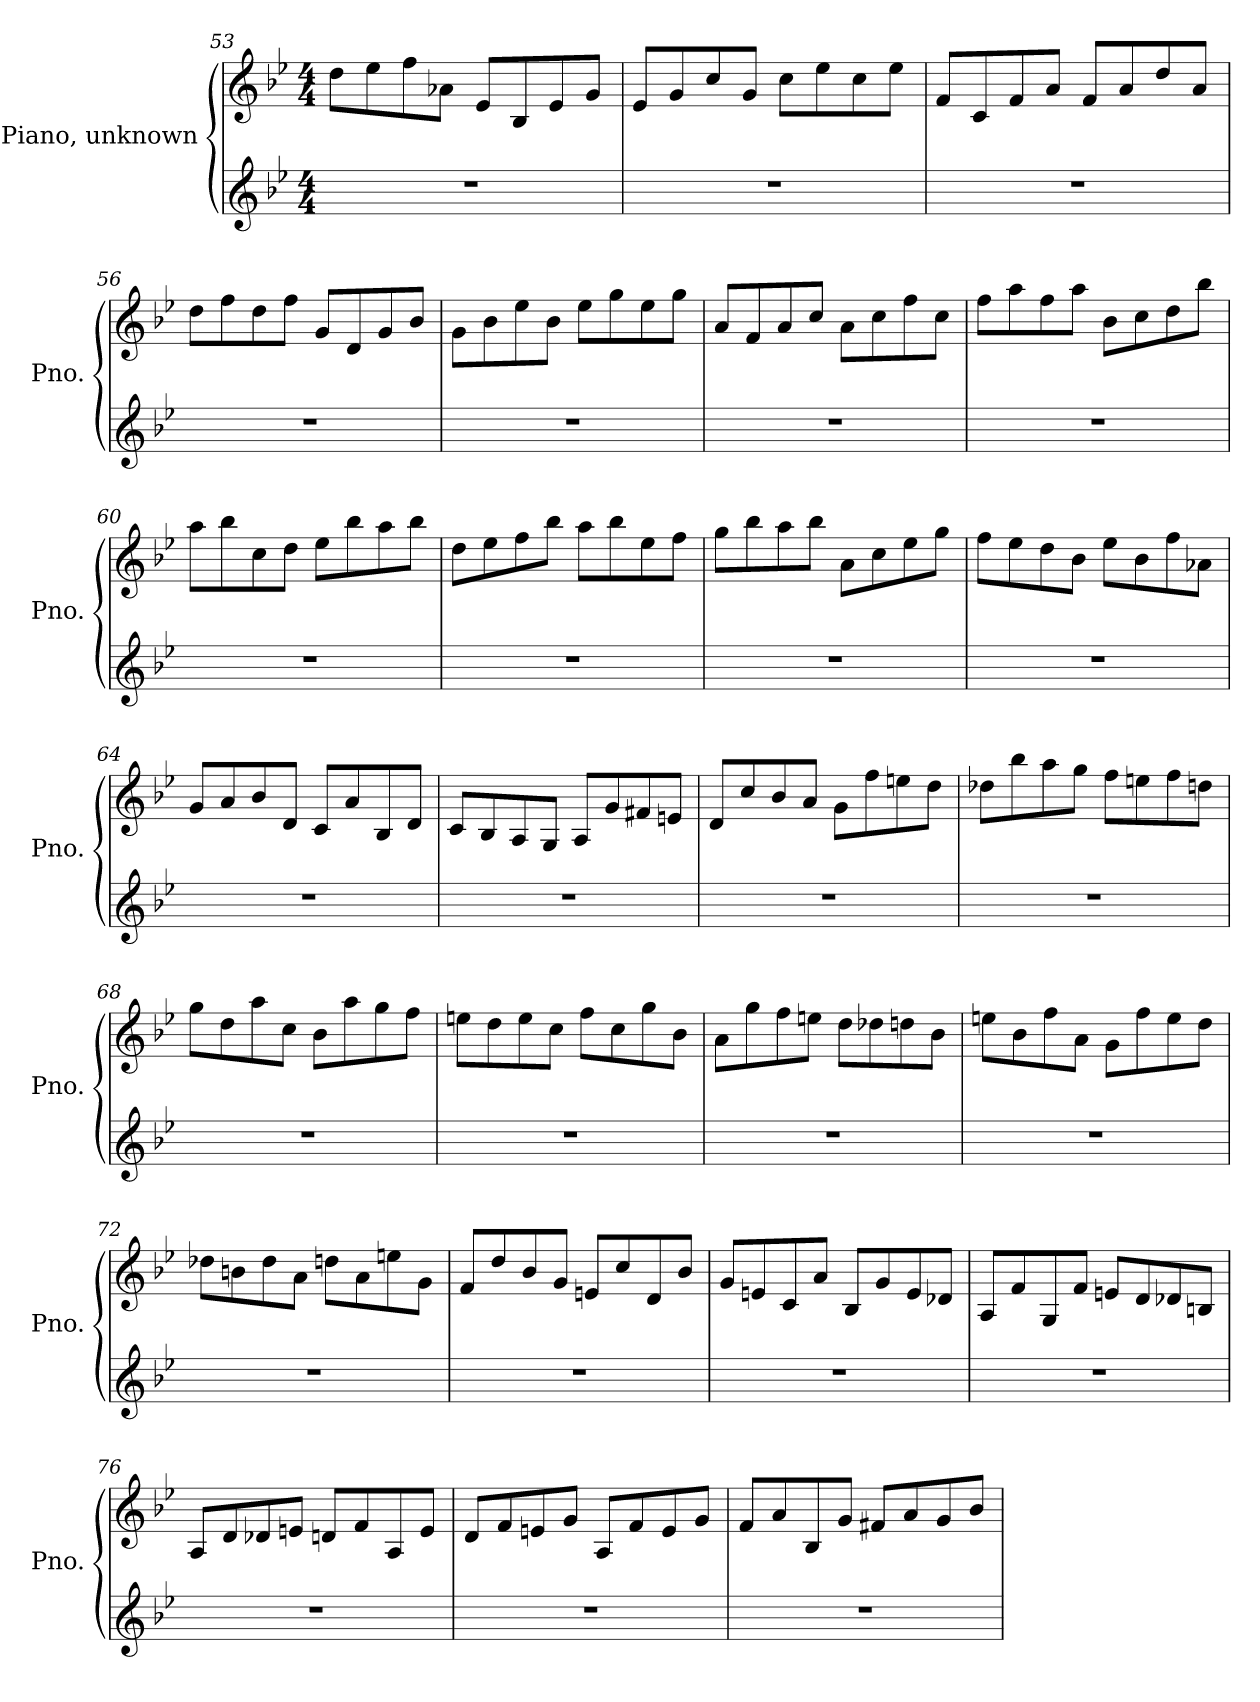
**kern	**kern
*part1	*part1
*staff2	*staff1
*I"Piano, unknown	*
*I'Pno.	*
*clefG2	*clefG2
*k[b-e-]	*k[b-e-]
*M4/4	*M4/4
=53	=53
1r	8dd\L
.	8ee-\
.	8ff\
.	8a-X\J
.	8e-/L
.	8B-/
.	8e-/
.	8g/J
=54	=54
1r	8e-/L
.	8g/
.	8cc/
.	8g/J
.	8cc\L
.	8ee-\
.	8cc\
.	8ee-\J
=55	=55
1r	8f/L
.	8c/
.	8f/
.	8a/J
.	8f/L
.	8a/
.	8dd/
.	8a/J
!!LO:PB:g=z
=56	=56
1r	8dd\L
.	8ff\
.	8dd\
.	8ff\J
.	8g/L
.	8d/
.	8g/
.	8b-/J
=57	=57
1r	8g\L
.	8b-\
.	8ee-\
.	8b-\J
.	8ee-\L
.	8gg\
.	8ee-\
.	8gg\J
=58	=58
1r	8a/L
.	8f/
.	8a/
.	8cc/J
.	8a\L
.	8cc\
.	8ff\
.	8cc\J
=59	=59
1r	8ff\L
.	8aa\
.	8ff\
.	8aa\J
.	8b-\L
.	8cc\
.	8dd\
.	8bb-\J
=60	=60
1r	8aa\L
.	8bb-\
.	8cc\
.	8dd\J
.	8ee-\L
.	8bb-\
.	8aa\
.	8bb-\J
!!LO:LB:g=z
=61	=61
1r	8dd\L
.	8ee-\
.	8ff\
.	8bb-\J
.	8aa\L
.	8bb-\
.	8ee-\
.	8ff\J
=62	=62
1r	8gg\L
.	8bb-\
.	8aa\
.	8bb-\J
.	8a\L
.	8cc\
.	8ee-\
.	8gg\J
=63	=63
1r	8ff\L
.	8ee-\
.	8dd\
.	8b-\J
.	8ee-\L
.	8b-\
.	8ff\
.	8a-X\J
=64	=64
1r	8g/L
.	8a/
.	8b-/
.	8d/J
.	8c/L
.	8a/
.	8B-/
.	8d/J
!!LO:LB:g=z
=65	=65
1r	8c/L
.	8B-/
.	8A/
.	8G/J
.	8A/L
.	8g/
.	8f#X/
.	8en/J
=66	=66
1r	8d/L
.	8cc/
.	8b-/
.	8a/J
.	8g\L
.	8ff\
.	8een\
.	8dd\J
=67	=67
1r	8dd-X\L
.	8bb-\
.	8aa\
.	8gg\J
.	8ff\L
.	8een\
.	8ff\
.	8ddn\J
=68	=68
1r	8gg\L
.	8dd\
.	8aa\
.	8cc\J
.	8b-\L
.	8aa\
.	8gg\
.	8ff\J
!!LO:LB:g=z
=69	=69
1r	8een\L
.	8dd\
.	8ee\
.	8cc\J
.	8ff\L
.	8cc\
.	8gg\
.	8b-\J
=70	=70
1r	8a\L
.	8gg\
.	8ff\
.	8een\J
.	8dd\L
.	8dd-X\
.	8ddn\
.	8b-\J
=71	=71
1r	8een\L
.	8b-\
.	8ff\
.	8a\J
.	8g\L
.	8ff\
.	8ee\
.	8dd\J
=72	=72
1r	8dd-X\L
.	8bn\
.	8dd-\
.	8a\J
.	8ddn\L
.	8a\
.	8een\
.	8g\J
!!LO:LB:g=z
=73	=73
1r	8f/L
.	8dd/
.	8b-/
.	8g/J
.	8en/L
.	8cc/
.	8d/
.	8b-/J
=74	=74
1r	8g/L
.	8en/
.	8c/
.	8a/J
.	8B-/L
.	8g/
.	8e/
.	8d-X/J
=75	=75
1r	8A/L
.	8f/
.	8G/
.	8f/J
.	8en/L
.	8d/
.	8d-X/
.	8Bn/J
=76	=76
1r	8A/L
.	8d/
.	8d-X/
.	8en/J
.	8dn/L
.	8f/
.	8A/
.	8e/J
!!LO:LB:g=z
=77	=77
1r	8d/L
.	8f/
.	8en/
.	8g/J
.	8A/L
.	8f/
.	8e/
.	8g/J
=78	=78
1r	8f/L
.	8a/
.	8B-/
.	8g/J
.	8f#X/L
.	8a/
.	8g/
.	8b-/J
=	=
*-	*-
